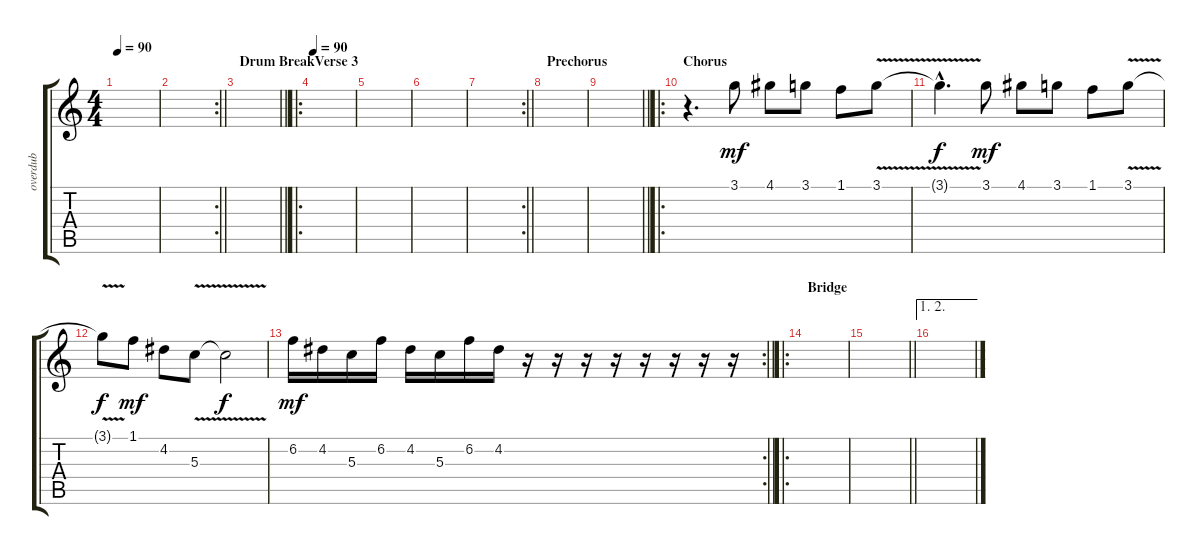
\track ("overdub" "overdub") {instrument electricguitarjazz}
\staff {score tabs}
\tuning (E4 B3 G3 D3 A2 E2) {hide}
\ts (4 4)
\tempo 90
\clef g2
\ks c
|
\rc 2
\barLineRight lightlight
|
\section ("" "Drum Break")
\barLineRight lightlight
|
\ro
\section ("" "Verse 3")
\tempo 90
|
|
|
\rc 2
\barLineRight lightlight
|
\section ("" "Prechorus")
|
\barLineRight lightlight
|
\ro
\section ("" "Chorus")
r.4{d} 3.1.8{dy mf} 4.1.8 3.1.8 1.1.8 3.1{v}.8 |
3.1{hac t}.4{d dy f} 3.1.8{dy mf} 4.1.8 3.1.8 1.1.8 3.1{v}.8 |
3.1{t}.8{dy f} 1.1.8{dy mf} 4.2.8 5.3{v}.8 5.3{t}.2{dy f} |
\rc 2
\barLineRight lightlight
6.2.16{dy mf} 4.2.16 5.3.16 6.2.16 4.2.16 5.3.16 6.2.16 4.2.16 r.16 r.16 r.16 r.16 r.16 r.16 r.16 r.16 |
\ro
\section ("" "Bridge")
|
\barLineRight lightlight
|
\ae (1 2)
